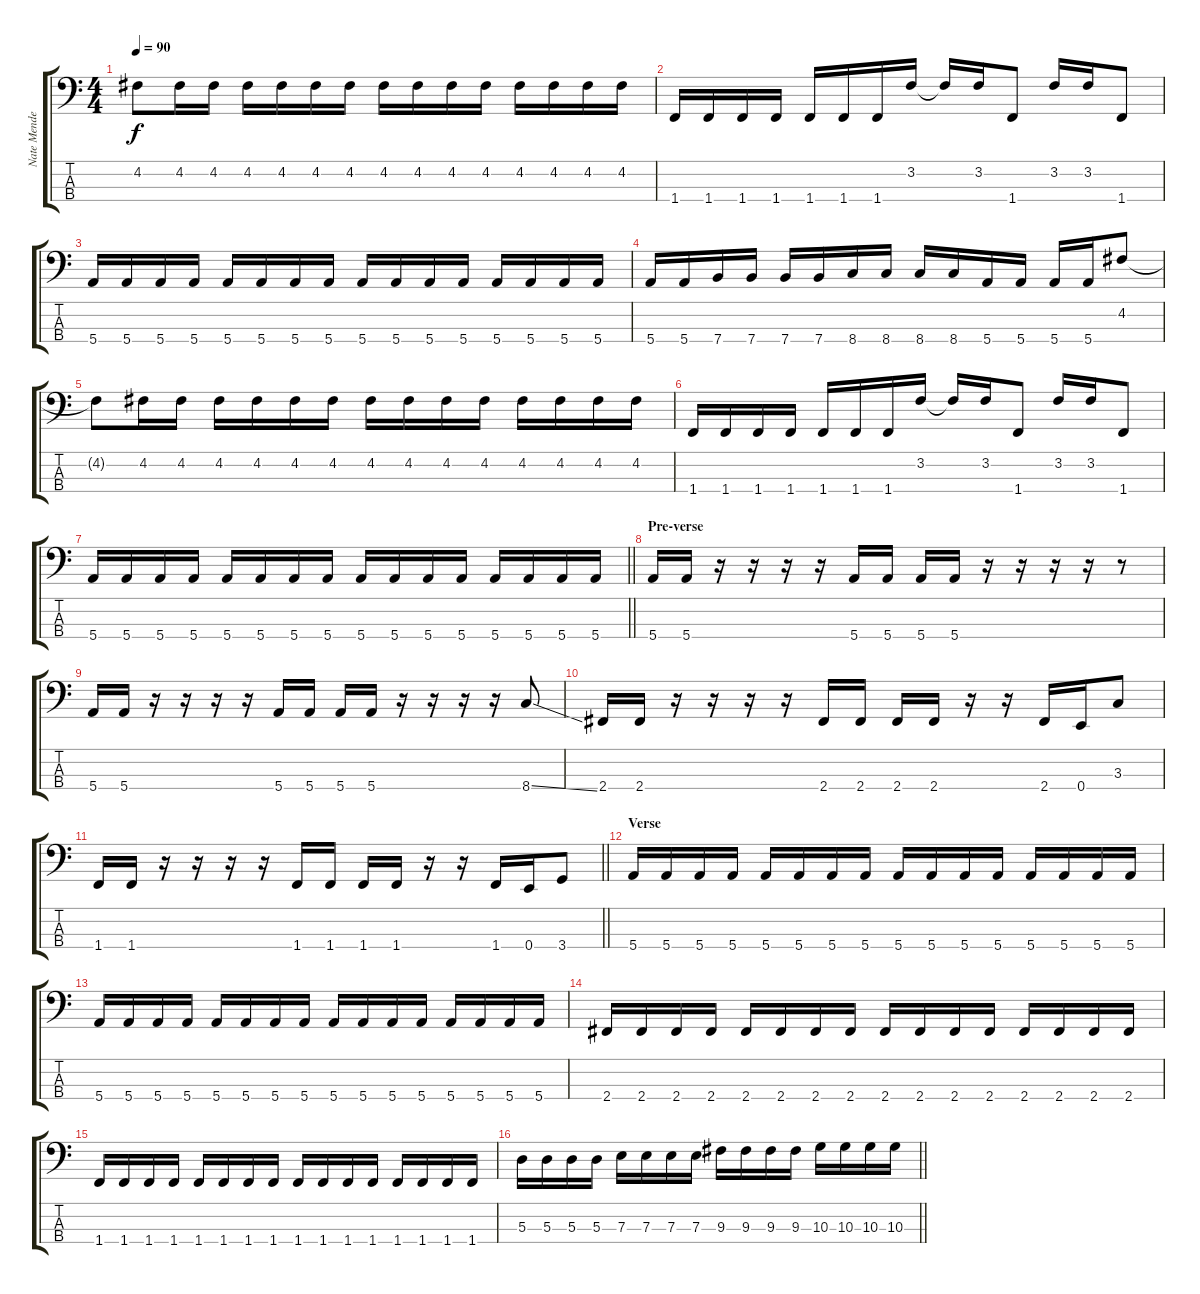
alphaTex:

\track ("Nate Mendel" "Nate Mende") {instrument electricbasspick}
\staff {score tabs}
\tuning (G2 D2 A1 E1) {hide}
\ts (4 4)
\tempo 90
\clef f4
\ks c
4.2{t}.8{dy f} 4.2.16 4.2.16 4.2.16 4.2.16 4.2.16 4.2.16 4.2.16 4.2.16 4.2.16 4.2.16 4.2.16 4.2.16 4.2.16 4.2.16 |
1.4.16 1.4.16 1.4.16 1.4.16 1.4.16 1.4.16 1.4.16 3.2.16 3.2{t}.16 3.2.16 1.4.8 3.2.16 3.2.16 1.4.8 |
5.4.16 5.4.16 5.4.16 5.4.16 5.4.16 5.4.16 5.4.16 5.4.16 5.4.16 5.4.16 5.4.16 5.4.16 5.4.16 5.4.16 5.4.16 5.4.16 |
5.4.16 5.4.16 7.4.16 7.4.16 7.4.16 7.4.16 8.4.16 8.4.16 8.4.16 8.4.16 5.4.16 5.4.16 5.4.16 5.4.16 4.2.8 |
4.2{t}.8 4.2.16 4.2.16 4.2.16 4.2.16 4.2.16 4.2.16 4.2.16 4.2.16 4.2.16 4.2.16 4.2.16 4.2.16 4.2.16 4.2.16 |
1.4.16 1.4.16 1.4.16 1.4.16 1.4.16 1.4.16 1.4.16 3.2.16 3.2{t}.16 3.2.16 1.4.8 3.2.16 3.2.16 1.4.8 |
\barLineRight lightlight
5.4.16 5.4.16 5.4.16 5.4.16 5.4.16 5.4.16 5.4.16 5.4.16 5.4.16 5.4.16 5.4.16 5.4.16 5.4.16 5.4.16 5.4.16 5.4.16 |
\section ("" "Pre-verse")
5.4.16 5.4.16 r.16 r.16 r.16 r.16 5.4.16 5.4.16 5.4.16 5.4.16 r.16 r.16 r.16 r.16 r.8 |
5.4.16 5.4.16 r.16 r.16 r.16 r.16 5.4.16 5.4.16 5.4.16 5.4.16 r.16 r.16 r.16 r.16 8.4{ss}.8 |
2.4.16 2.4.16 r.16 r.16 r.16 r.16 2.4.16 2.4.16 2.4.16 2.4.16 r.16 r.16 2.4.16 0.4.16 3.3.8 |
\barLineRight lightlight
1.4.16 1.4.16 r.16 r.16 r.16 r.16 1.4.16 1.4.16 1.4.16 1.4.16 r.16 r.16 1.4.16 0.4.16 3.4.8 |
\section ("" "Verse")
5.4.16 5.4.16 5.4.16 5.4.16 5.4.16 5.4.16 5.4.16 5.4.16 5.4.16 5.4.16 5.4.16 5.4.16 5.4.16 5.4.16 5.4.16 5.4.16 |
5.4.16 5.4.16 5.4.16 5.4.16 5.4.16 5.4.16 5.4.16 5.4.16 5.4.16 5.4.16 5.4.16 5.4.16 5.4.16 5.4.16 5.4.16 5.4.16 |
2.4.16 2.4.16 2.4.16 2.4.16 2.4.16 2.4.16 2.4.16 2.4.16 2.4.16 2.4.16 2.4.16 2.4.16 2.4.16 2.4.16 2.4.16 2.4.16 |
1.4.16 1.4.16 1.4.16 1.4.16 1.4.16 1.4.16 1.4.16 1.4.16 1.4.16 1.4.16 1.4.16 1.4.16 1.4.16 1.4.16 1.4.16 1.4.16 |
\barLineRight lightlight
5.3.16 5.3.16 5.3.16 5.3.16 7.3.16 7.3.16 7.3.16 7.3.16 9.3.16 9.3.16 9.3.16 9.3.16 10.3.16 10.3.16 10.3.16 10.3.16
